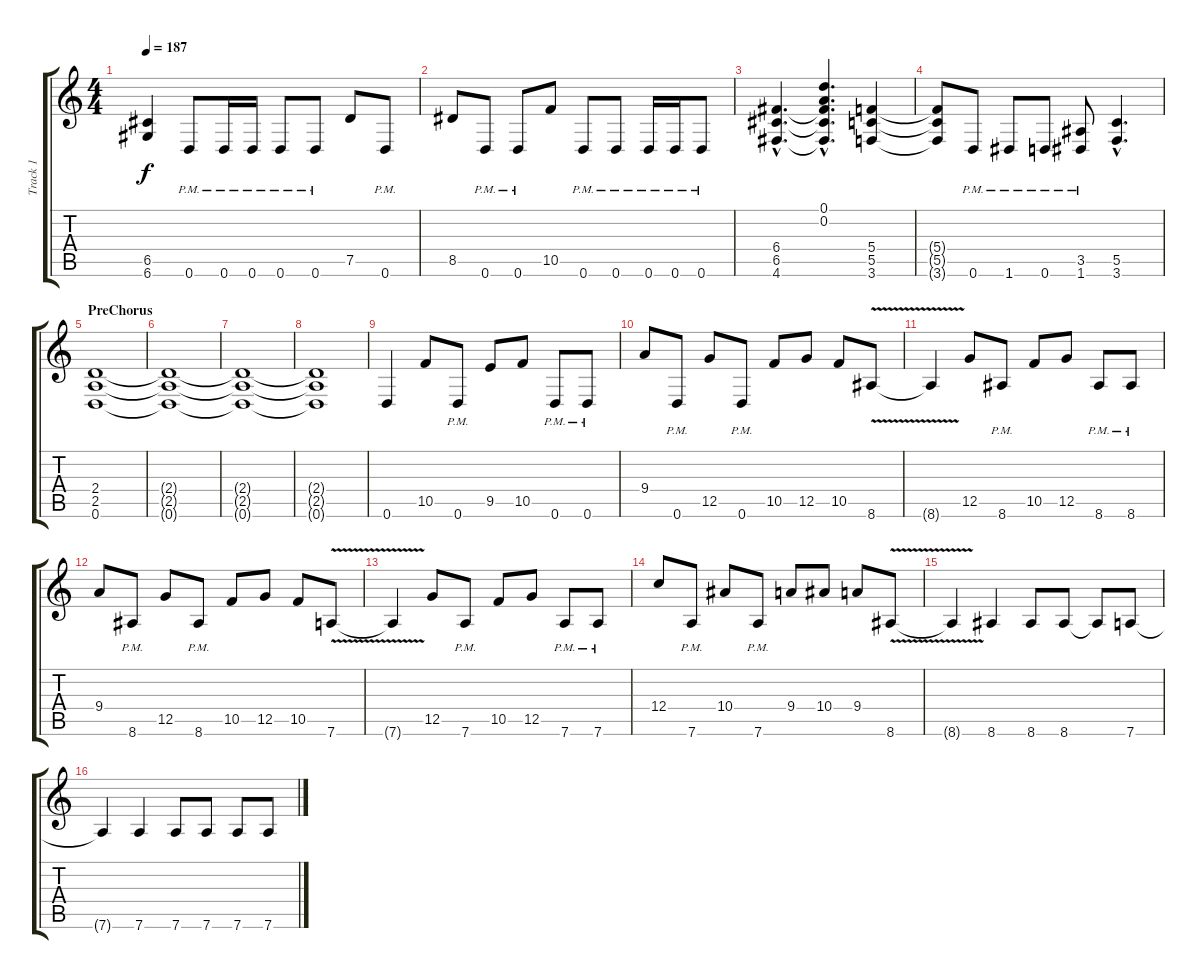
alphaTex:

\track ("Track 1" "Track 1") {instrument distortionguitar}
\staff {score tabs}
\tuning (D4 A3 F3 C3 G2 D2) {hide}
\ts (4 4)
\tempo 187
\clef g2
\ks c
(6.5 6.6).4{dy f} 0.6{pm}.8 0.6{pm}.16 0.6{pm}.16 0.6{pm}.8 0.6{pm}.8 7.5.8 0.6{pm}.8 |
8.5.8 0.6{pm}.8 0.6{pm}.8 10.5.8 0.6{pm}.8 0.6{pm}.8 0.6{pm}.16 0.6{pm}.16 0.6{pm}.8 |
(6.4{hac} 6.5{hac} 4.6{hac}).4{d} (0.1{hac} 0.2{hac} 6.4{hac t} 6.5{hac t} 4.6{hac t}).4{d} (5.4 5.5 3.6).4 |
(5.4{t} 5.5{t} 3.6{t}).8 0.6{pm}.8 1.6{pm}.8 0.6{pm}.8 (3.5{pm} 1.6{pm}).8 (5.5{hac} 3.6{hac}).4{d} |
\section ("" "PreChorus")
(2.4 2.5 0.6).1 |
(2.4{t} 2.5{t} 0.6{t}).1 |
(2.4{t} 2.5{t} 0.6{t}).1 |
(2.4{t} 2.5{t} 0.6{t}).1 |
0.6.4 10.5.8 0.6{pm}.8 9.5.8 10.5.8 0.6{pm}.8 0.6{pm}.8 |
9.4.8 0.6{pm}.8 12.5.8 0.6{pm}.8 10.5.8 12.5.8 10.5.8 8.6{v}.8 |
8.6{t}.4 12.5.8 8.6{pm}.8 10.5.8 12.5.8 8.6{pm}.8 8.6{pm}.8 |
9.4.8 8.6{pm}.8 12.5.8 8.6{pm}.8 10.5.8 12.5.8 10.5.8 7.6{v}.8 |
7.6{t}.4 12.5.8 7.6{pm}.8 10.5.8 12.5.8 7.6{pm}.8 7.6{pm}.8 |
12.4.8 7.6{pm}.8 10.4.8 7.6{pm}.8 9.4.8 10.4.8 9.4.8 8.6{v}.8 |
8.6{t}.4 8.6.4 8.6.8 8.6.8 8.6{t}.8 7.6.8 |
7.6{t}.4 7.6.4 7.6.8 7.6.8 7.6.8 7.6.8
